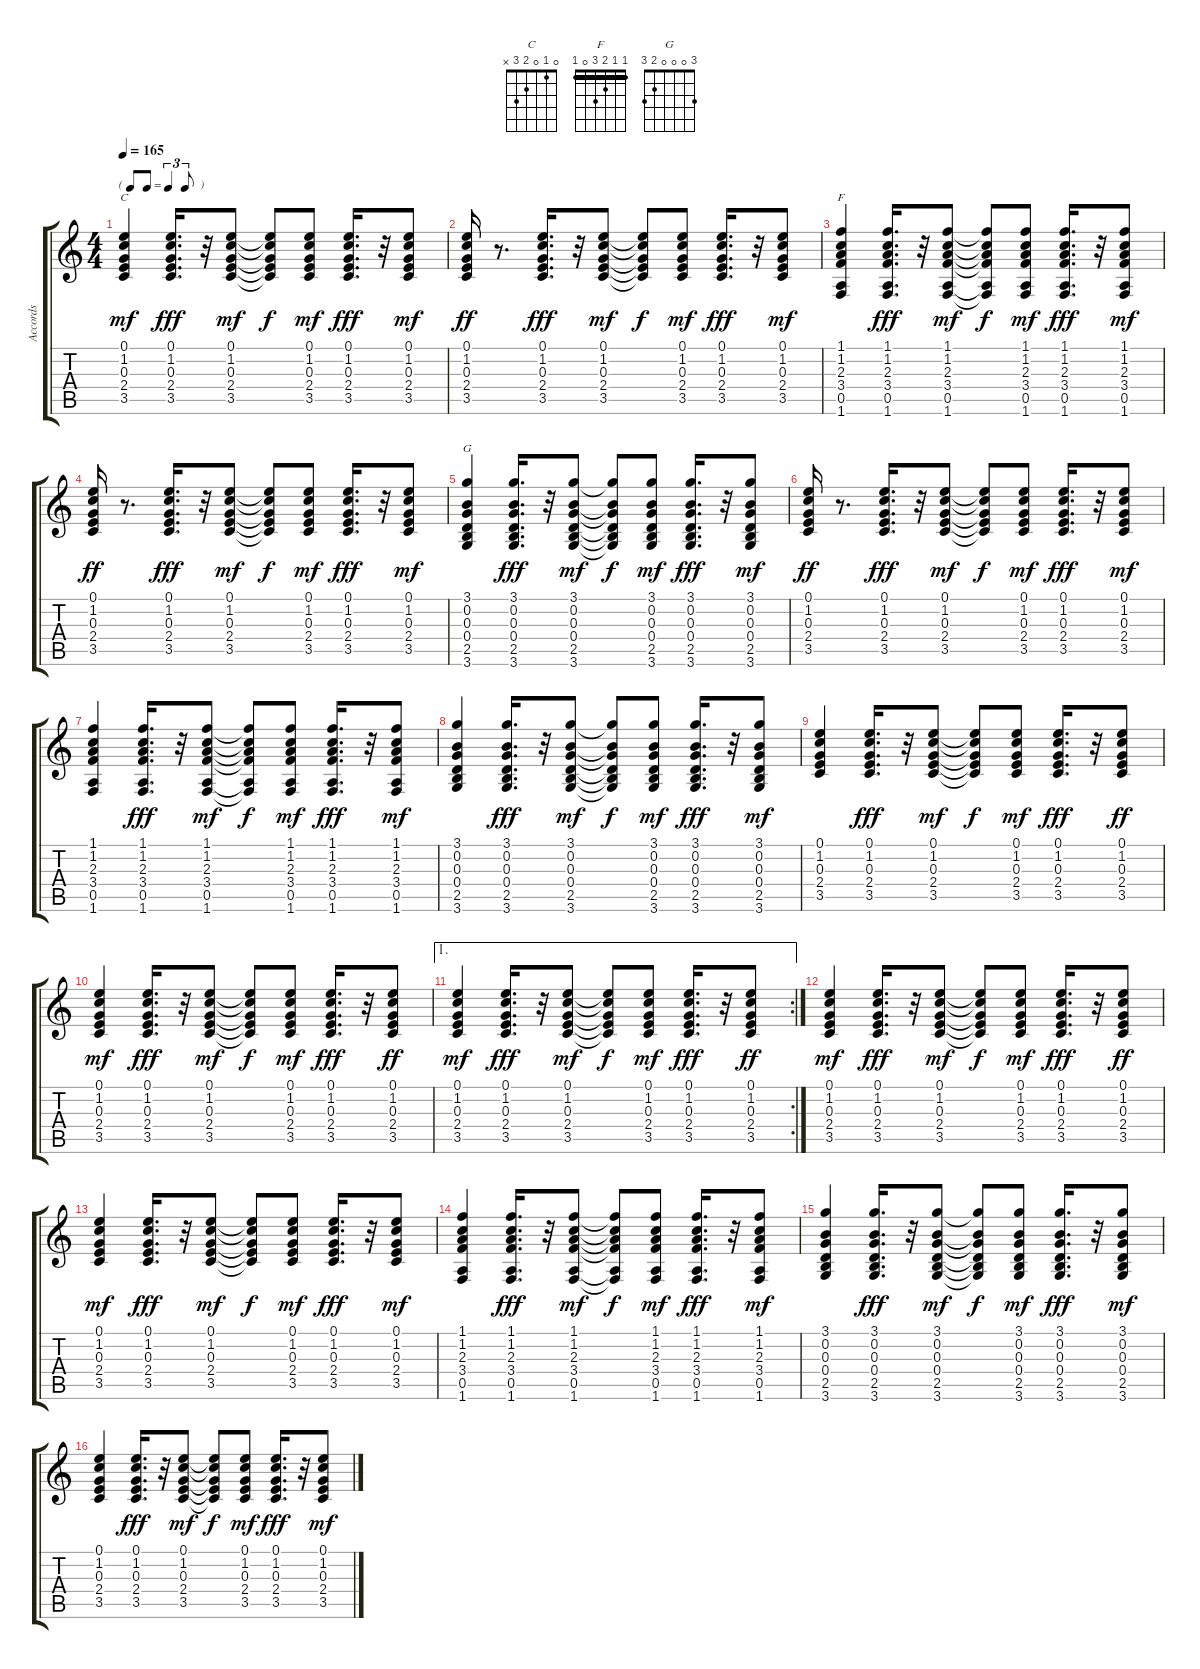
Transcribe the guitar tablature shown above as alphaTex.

\track ("Accords" "Accords") {instrument acousticguitarsteel}
\staff {score tabs}
\tuning (E4 B3 G3 D3 A2 E2) {hide}
\chord ("C" 0 1 0 2 3 x)
\chord ("F" 1 1 2 3 0 1) {barre 1}
\chord ("G" 3 0 0 0 2 3)
\ts (4 4)
\tf triplet8th
\tempo 165
\clef g2
\ks c
(0.1 1.2 0.3 2.4 3.5).4{ch "C" dy mf} (0.1 1.2 0.3 2.4 3.5).16{d dy fff} r.32 (0.1 1.2 0.3 2.4 3.5).8{dy mf} (0.1{t} 1.2{t} 0.3{t} 2.4{t} 3.5{t}).8{dy f} (0.1 1.2 0.3 2.4 3.5).8{dy mf} (0.1 1.2 0.3 2.4 3.5).16{d dy fff} r.32 (0.1 1.2 0.3 2.4 3.5).8{dy mf} |
(0.1 1.2 0.3 2.4 3.5).16{dy ff} r.8{d} (0.1 1.2 0.3 2.4 3.5).16{d dy fff} r.32 (0.1 1.2 0.3 2.4 3.5).8{dy mf} (0.1{t} 1.2{t} 0.3{t} 2.4{t} 3.5{t}).8{dy f} (0.1 1.2 0.3 2.4 3.5).8{dy mf} (0.1 1.2 0.3 2.4 3.5).16{d dy fff} r.32 (0.1 1.2 0.3 2.4 3.5).8{dy mf} |
(1.1 1.2 2.3 3.4 0.5 1.6).4{ch "F"} (1.1 1.2 2.3 3.4 0.5 1.6).16{d dy fff} r.32 (1.1 1.2 2.3 3.4 0.5 1.6).8{dy mf} (1.1{t} 1.2{t} 2.3{t} 3.4{t} 0.5{t} 1.6{t}).8{dy f} (1.1 1.2 2.3 3.4 0.5 1.6).8{dy mf} (1.1 1.2 2.3 3.4 0.5 1.6).16{d dy fff} r.32 (1.1 1.2 2.3 3.4 0.5 1.6).8{dy mf} |
(0.1 1.2 0.3 2.4 3.5).16{dy ff} r.8{d} (0.1 1.2 0.3 2.4 3.5).16{d dy fff} r.32 (0.1 1.2 0.3 2.4 3.5).8{dy mf} (0.1{t} 1.2{t} 0.3{t} 2.4{t} 3.5{t}).8{dy f} (0.1 1.2 0.3 2.4 3.5).8{dy mf} (0.1 1.2 0.3 2.4 3.5).16{d dy fff} r.32 (0.1 1.2 0.3 2.4 3.5).8{dy mf} |
(3.1 0.2 0.3 0.4 2.5 3.6).4{ch "G"} (3.1 0.2 0.3 0.4 2.5 3.6).16{d dy fff} r.32 (3.1 0.2 0.3 0.4 2.5 3.6).8{dy mf} (3.1{t} 0.2{t} 0.3{t} 0.4{t} 2.5{t} 3.6{t}).8{dy f} (3.1 0.2 0.3 0.4 2.5 3.6).8{dy mf} (3.1 0.2 0.3 0.4 2.5 3.6).16{d dy fff} r.32 (3.1 0.2 0.3 0.4 2.5 3.6).8{dy mf} |
(0.1 1.2 0.3 2.4 3.5).16{dy ff} r.8{d} (0.1 1.2 0.3 2.4 3.5).16{d dy fff} r.32 (0.1 1.2 0.3 2.4 3.5).8{dy mf} (0.1{t} 1.2{t} 0.3{t} 2.4{t} 3.5{t}).8{dy f} (0.1 1.2 0.3 2.4 3.5).8{dy mf} (0.1 1.2 0.3 2.4 3.5).16{d dy fff} r.32 (0.1 1.2 0.3 2.4 3.5).8{dy mf} |
(1.1 1.2 2.3 3.4 0.5 1.6).4 (1.1 1.2 2.3 3.4 0.5 1.6).16{d dy fff} r.32 (1.1 1.2 2.3 3.4 0.5 1.6).8{dy mf} (1.1{t} 1.2{t} 2.3{t} 3.4{t} 0.5{t} 1.6{t}).8{dy f} (1.1 1.2 2.3 3.4 0.5 1.6).8{dy mf} (1.1 1.2 2.3 3.4 0.5 1.6).16{d dy fff} r.32 (1.1 1.2 2.3 3.4 0.5 1.6).8{dy mf} |
(3.1 0.2 0.3 0.4 2.5 3.6).4 (3.1 0.2 0.3 0.4 2.5 3.6).16{d dy fff} r.32 (3.1 0.2 0.3 0.4 2.5 3.6).8{dy mf} (3.1{t} 0.2{t} 0.3{t} 0.4{t} 2.5{t} 3.6{t}).8{dy f} (3.1 0.2 0.3 0.4 2.5 3.6).8{dy mf} (3.1 0.2 0.3 0.4 2.5 3.6).16{d dy fff} r.32 (3.1 0.2 0.3 0.4 2.5 3.6).8{dy mf} |
(0.1 1.2 0.3 2.4 3.5).4 (0.1 1.2 0.3 2.4 3.5).16{d dy fff} r.32 (0.1 1.2 0.3 2.4 3.5).8{dy mf} (0.1{t} 1.2{t} 0.3{t} 2.4{t} 3.5{t}).8{dy f} (0.1 1.2 0.3 2.4 3.5).8{dy mf} (0.1 1.2 0.3 2.4 3.5).16{d dy fff} r.32 (0.1 1.2 0.3 2.4 3.5).8{dy ff} |
(0.1 1.2 0.3 2.4 3.5).4{dy mf} (0.1 1.2 0.3 2.4 3.5).16{d dy fff} r.32 (0.1 1.2 0.3 2.4 3.5).8{dy mf} (0.1{t} 1.2{t} 0.3{t} 2.4{t} 3.5{t}).8{dy f} (0.1 1.2 0.3 2.4 3.5).8{dy mf} (0.1 1.2 0.3 2.4 3.5).16{d dy fff} r.32 (0.1 1.2 0.3 2.4 3.5).8{dy ff} |
\ae 1
\rc 2
(0.1 1.2 0.3 2.4 3.5).4{dy mf} (0.1 1.2 0.3 2.4 3.5).16{d dy fff} r.32 (0.1 1.2 0.3 2.4 3.5).8{dy mf} (0.1{t} 1.2{t} 0.3{t} 2.4{t} 3.5{t}).8{dy f} (0.1 1.2 0.3 2.4 3.5).8{dy mf} (0.1 1.2 0.3 2.4 3.5).16{d dy fff} r.32 (0.1 1.2 0.3 2.4 3.5).8{dy ff} |
(0.1 1.2 0.3 2.4 3.5).4{dy mf} (0.1 1.2 0.3 2.4 3.5).16{d dy fff} r.32 (0.1 1.2 0.3 2.4 3.5).8{dy mf} (0.1{t} 1.2{t} 0.3{t} 2.4{t} 3.5{t}).8{dy f} (0.1 1.2 0.3 2.4 3.5).8{dy mf} (0.1 1.2 0.3 2.4 3.5).16{d dy fff} r.32 (0.1 1.2 0.3 2.4 3.5).8{dy ff} |
(0.1 1.2 0.3 2.4 3.5).4{dy mf} (0.1 1.2 0.3 2.4 3.5).16{d dy fff} r.32 (0.1 1.2 0.3 2.4 3.5).8{dy mf} (0.1{t} 1.2{t} 0.3{t} 2.4{t} 3.5{t}).8{dy f} (0.1 1.2 0.3 2.4 3.5).8{dy mf} (0.1 1.2 0.3 2.4 3.5).16{d dy fff} r.32 (0.1 1.2 0.3 2.4 3.5).8{dy mf} |
(1.1 1.2 2.3 3.4 0.5 1.6).4 (1.1 1.2 2.3 3.4 0.5 1.6).16{d dy fff} r.32 (1.1 1.2 2.3 3.4 0.5 1.6).8{dy mf} (1.1{t} 1.2{t} 2.3{t} 3.4{t} 0.5{t} 1.6{t}).8{dy f} (1.1 1.2 2.3 3.4 0.5 1.6).8{dy mf} (1.1 1.2 2.3 3.4 0.5 1.6).16{d dy fff} r.32 (1.1 1.2 2.3 3.4 0.5 1.6).8{dy mf} |
(3.1 0.2 0.3 0.4 2.5 3.6).4 (3.1 0.2 0.3 0.4 2.5 3.6).16{d dy fff} r.32 (3.1 0.2 0.3 0.4 2.5 3.6).8{dy mf} (3.1{t} 0.2{t} 0.3{t} 0.4{t} 2.5{t} 3.6{t}).8{dy f} (3.1 0.2 0.3 0.4 2.5 3.6).8{dy mf} (3.1 0.2 0.3 0.4 2.5 3.6).16{d dy fff} r.32 (3.1 0.2 0.3 0.4 2.5 3.6).8{dy mf} |
(0.1 1.2 0.3 2.4 3.5).4 (0.1 1.2 0.3 2.4 3.5).16{d dy fff} r.32 (0.1 1.2 0.3 2.4 3.5).8{dy mf} (0.1{t} 1.2{t} 0.3{t} 2.4{t} 3.5{t}).8{dy f} (0.1 1.2 0.3 2.4 3.5).8{dy mf} (0.1 1.2 0.3 2.4 3.5).16{d dy fff} r.32 (0.1 1.2 0.3 2.4 3.5).8{dy mf}
